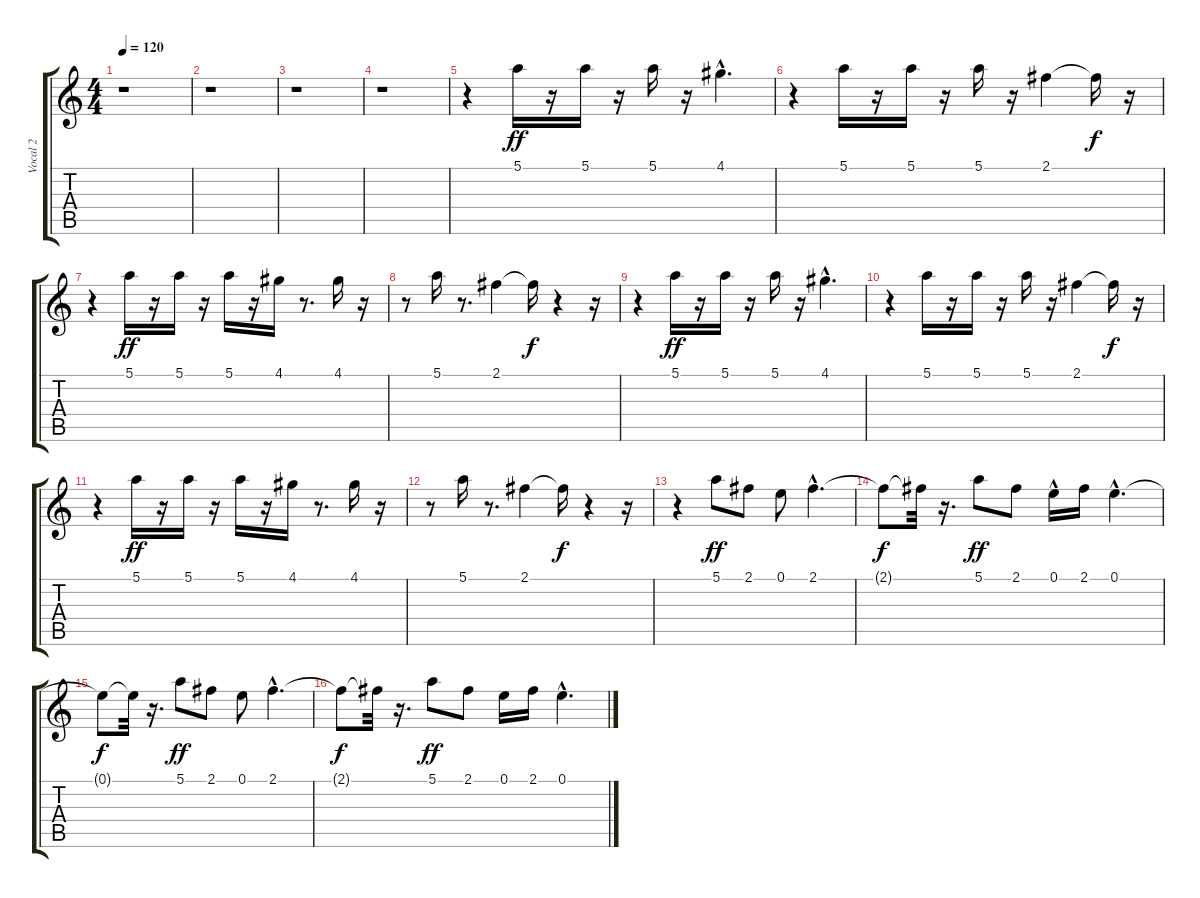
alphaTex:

\track ("Vocal 2" "Vocal 2") {instrument distortionguitar}
\staff {score tabs}
\tuning (E4 B3 G3 D3 A2 E2) {hide}
\ts (4 4)
\tempo 120
\clef g2
\ks c
r.1{dy ff} |
r.1 |
r.1 |
r.1 |
r.4 5.1.16 r.16 5.1.16 r.16 5.1.16 r.16 4.1{hac}.4{d} |
r.4 5.1.16 r.16 5.1.16 r.16 5.1.16 r.16 2.1.4 2.1{t}.16{dy f} r.16 |
r.4 5.1.16{dy ff} r.16 5.1.16 r.16 5.1.16 r.16 4.1.16 r.8{d} 4.1.16 r.16 |
r.8 5.1.16 r.8{d} 2.1.4 2.1{t}.16{dy f} r.4 r.16 |
r.4 5.1.16{dy ff} r.16 5.1.16 r.16 5.1.16 r.16 4.1{hac}.4{d} |
r.4 5.1.16 r.16 5.1.16 r.16 5.1.16 r.16 2.1.4 2.1{t}.16{dy f} r.16 |
r.4 5.1.16{dy ff} r.16 5.1.16 r.16 5.1.16 r.16 4.1.16 r.8{d} 4.1.16 r.16 |
r.8 5.1.16 r.8{d} 2.1.4 2.1{t}.16{dy f} r.4 r.16 |
r.4 5.1.8{dy ff} 2.1.8 0.1.8 2.1{hac}.4{d} |
2.1{t}.8{dy f} 2.1{t}.32 r.16{d} 5.1.8{dy ff} 2.1.8 0.1{hac}.16 2.1.16 0.1{hac}.4{d} |
0.1{t}.8{dy f} 0.1{t}.32 r.16{d} 5.1.8{dy ff} 2.1.8 0.1.8 2.1{hac}.4{d} |
2.1{t}.8{dy f} 2.1{t}.32 r.16{d} 5.1.8{dy ff} 2.1.8 0.1.16 2.1.16 0.1{hac}.4{d}
